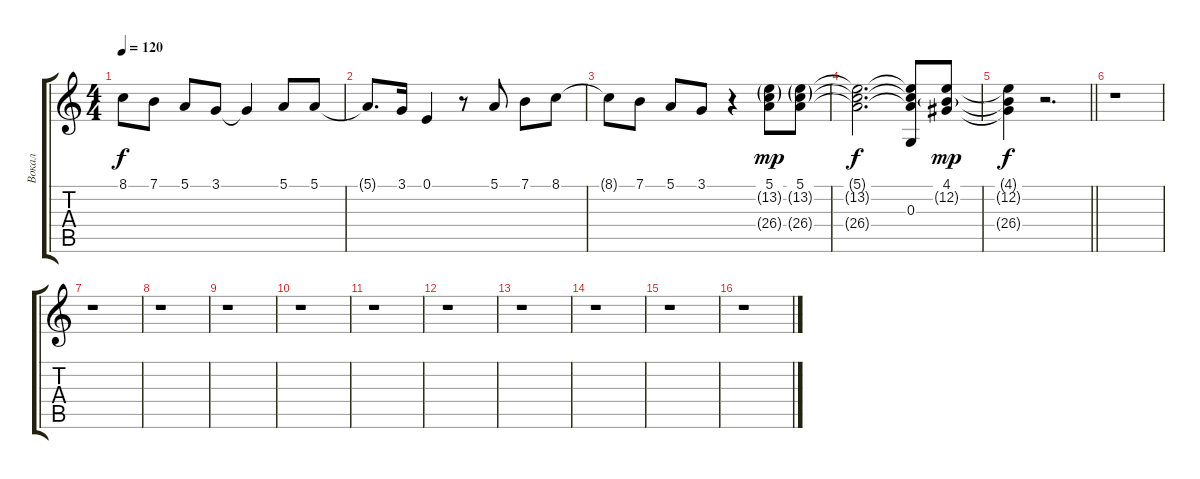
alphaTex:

\track ("Вокал" "Вокал") {instrument oboe}
\staff {score tabs}
\tuning (E4 B3 G3 D3 A2 E2) {hide}
\ts (4 4)
\tempo 120
\clef g2
\ks c
8.1{t}.8{dy f} 7.1.8 5.1.8 3.1.8 3.1{t}.4 5.1.8 5.1.8 |
5.1{t}.8{d} 3.1.16 0.1.4 r.8 5.1.8 7.1.8 8.1.8 |
8.1{t}.8 7.1.8 5.1.8 3.1.8 r.4 (5.1 13.2{g} 26.4{g}).8{dy mp} (5.1 13.2{g} 26.4{g}).8 |
(5.1{t} 13.2{t} 26.4{t}).2{d dy f} (5.1{t} 13.2{t} 0.3 26.4{t}).8 (4.1 12.2{g} 26.4{t}).8{dy mp} |
\barLineRight lightlight
(4.1{t} 12.2{t} 26.4{t}).4{dy f} r.2{d} |
\section ("" "")
r.1 |
r.1 |
r.1 |
r.1 |
r.1 |
r.1 |
r.1 |
r.1 |
r.1 |
r.1 |
r.1
